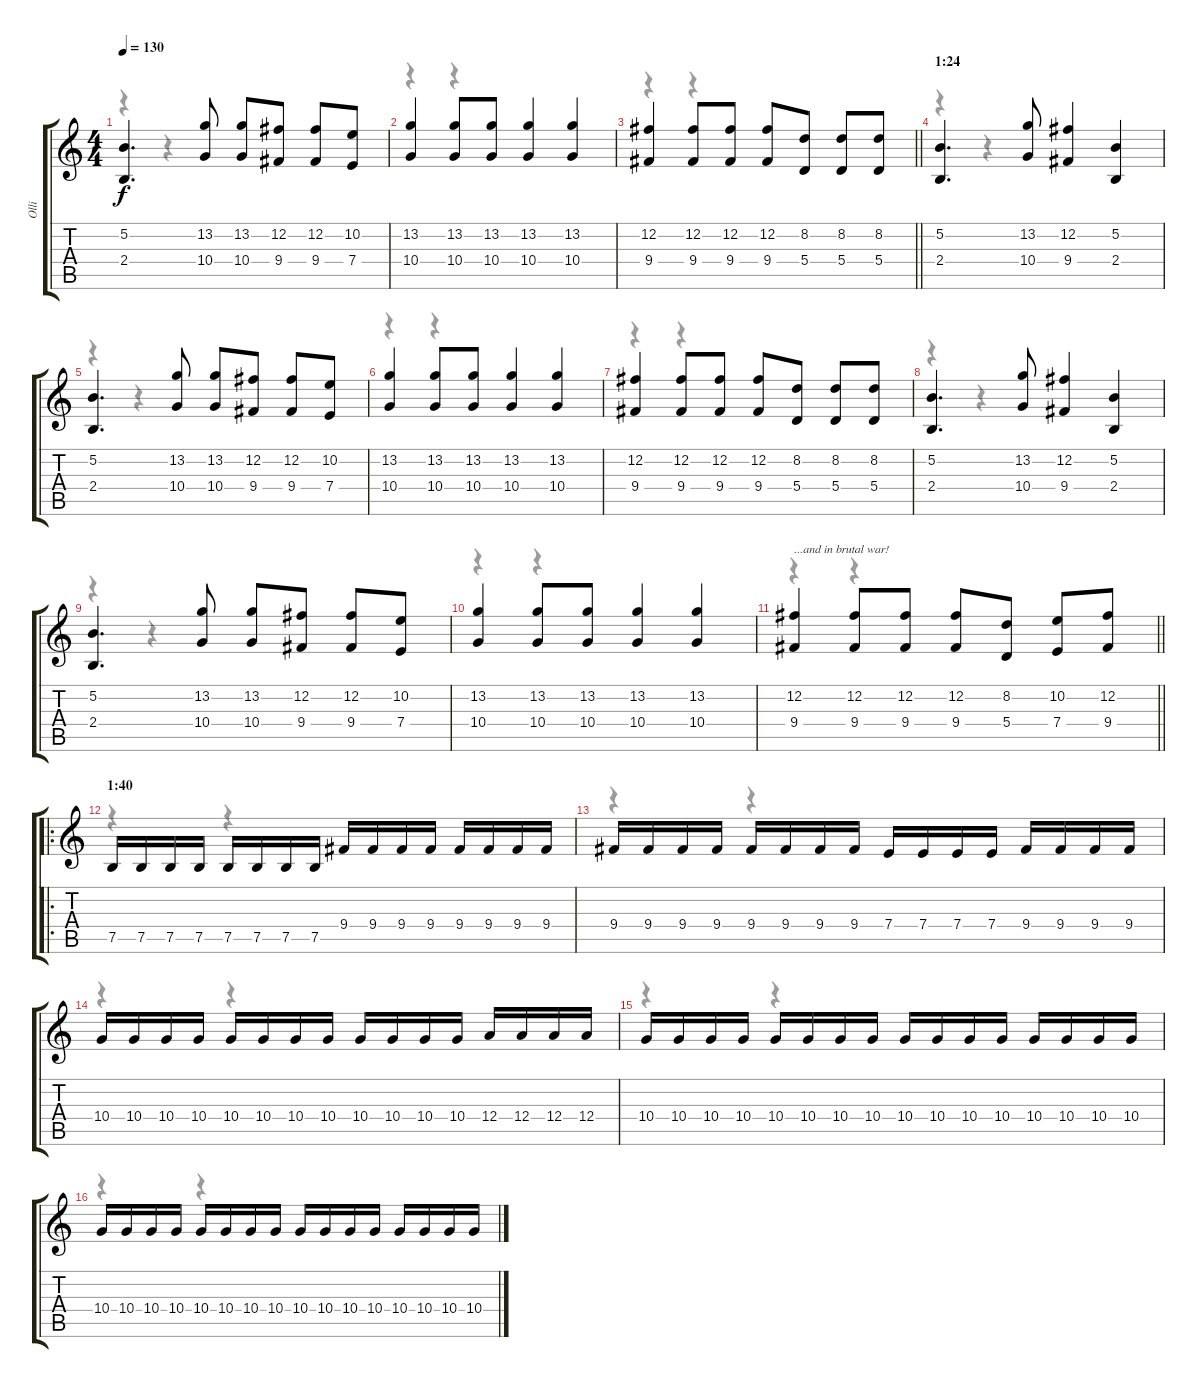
\track ("Olli" "Olli") {instrument distortionguitar}
\staff {score tabs}
\tuning (B3 Gb3 D3 A2 E2 B1) {hide}
\voice
\ts (4 4)
\tempo 130
\clef g2
\ks c
(5.2 2.4).4{d dy f} (13.2 10.4).8 (13.2 10.4).8 (12.2 9.4).8 (12.2 9.4).8 (10.2 7.4).8 |
(13.2 10.4).4 (13.2 10.4).8 (13.2 10.4).8 (13.2 10.4).4 (13.2 10.4).4 |
\barLineRight lightlight
(12.2 9.4).4 (12.2 9.4).8 (12.2 9.4).8 (12.2 9.4).8 (8.2 5.4).8 (8.2 5.4).8 (8.2 5.4).8 |
\section ("" "1:24")
(5.2 2.4).4{d} (13.2 10.4).8 (12.2 9.4).4 (5.2 2.4).4 |
(5.2 2.4).4{d} (13.2 10.4).8 (13.2 10.4).8 (12.2 9.4).8 (12.2 9.4).8 (10.2 7.4).8 |
(13.2 10.4).4 (13.2 10.4).8 (13.2 10.4).8 (13.2 10.4).4 (13.2 10.4).4 |
(12.2 9.4).4 (12.2 9.4).8 (12.2 9.4).8 (12.2 9.4).8 (8.2 5.4).8 (8.2 5.4).8 (8.2 5.4).8 |
(5.2 2.4).4{d} (13.2 10.4).8 (12.2 9.4).4 (5.2 2.4).4 |
(5.2 2.4).4{d} (13.2 10.4).8 (13.2 10.4).8 (12.2 9.4).8 (12.2 9.4).8 (10.2 7.4).8 |
(13.2 10.4).4 (13.2 10.4).8 (13.2 10.4).8 (13.2 10.4).4 (13.2 10.4).4 |
\barLineRight lightlight
(12.2 9.4).4{txt "...and in brutal war!"} (12.2 9.4).8 (12.2 9.4).8 (12.2 9.4).8 (8.2 5.4).8 (10.2 7.4).8 (12.2 9.4).8 |
\ro
\section ("" "1:40")
7.5.16 7.5.16 7.5.16 7.5.16 7.5.16 7.5.16 7.5.16 7.5.16 9.4.16 9.4.16 9.4.16 9.4.16 9.4.16 9.4.16 9.4.16 9.4.16 |
9.4.16 9.4.16 9.4.16 9.4.16 9.4.16 9.4.16 9.4.16 9.4.16 7.4.16 7.4.16 7.4.16 7.4.16 9.4.16 9.4.16 9.4.16 9.4.16 |
10.4.16 10.4.16 10.4.16 10.4.16 10.4.16 10.4.16 10.4.16 10.4.16 10.4.16 10.4.16 10.4.16 10.4.16 12.4.16 12.4.16 12.4.16 12.4.16 |
10.4.16 10.4.16 10.4.16 10.4.16 10.4.16 10.4.16 10.4.16 10.4.16 10.4.16 10.4.16 10.4.16 10.4.16 10.4.16 10.4.16 10.4.16 10.4.16 |
10.4.16 10.4.16 10.4.16 10.4.16 10.4.16 10.4.16 10.4.16 10.4.16 10.4.16 10.4.16 10.4.16 10.4.16 10.4.16 10.4.16 10.4.16 10.4.16
\voice
\clef g2
\ottava regular
\simile none
\ks c
r.4{dy f} r.4 |
r.4 r.4 |
\barLineRight lightlight
r.4 r.4 |
r.4 r.4 |
r.4 r.4 |
r.4 r.4 |
r.4 r.4 |
r.4 r.4 |
r.4 r.4 |
r.4 r.4 |
\barLineRight lightlight
r.4 r.4 |
r.4 r.4 |
r.4 r.4 |
r.4 r.4 |
r.4 r.4 |
r.4 r.4
